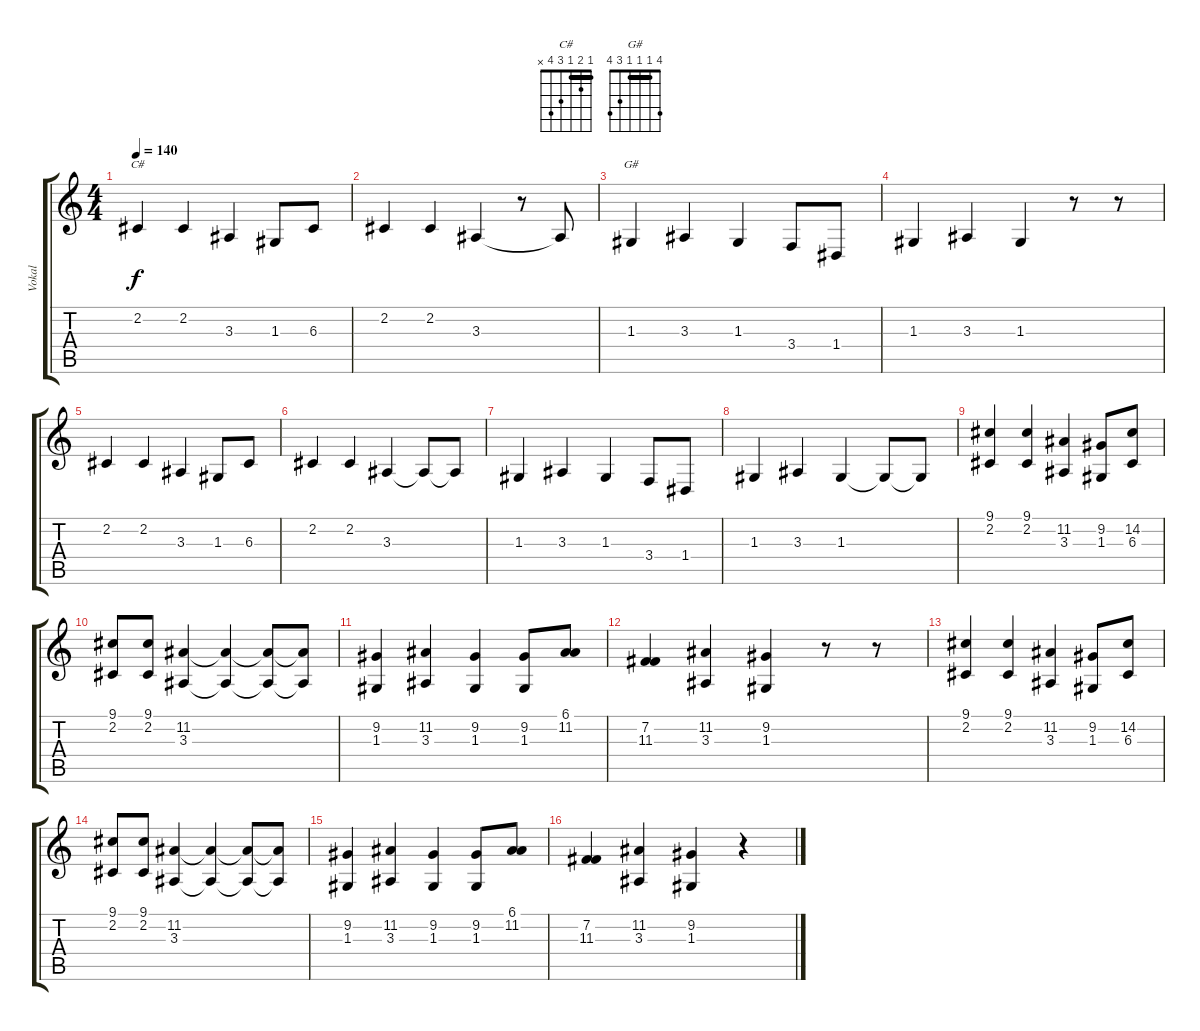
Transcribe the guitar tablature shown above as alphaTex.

\track ("Vokal" "Vokal") {instrument bassoon}
\staff {score tabs}
\tuning (E4 B3 G3 D3 A2 E2) {hide}
\chord ("C#" 1 2 1 3 4 x) {barre 1}
\chord ("G#" 4 1 1 1 3 4) {barre 1}
\ts (4 4)
\tempo 140
\clef g2
\ks c
2.2.4{ch "C#" dy f} 2.2.4 3.3.4 1.3.8 6.3.8 |
2.2.4 2.2.4 3.3.4 r.8 3.3{t}.8 |
1.3.4{ch "G#"} 3.3.4 1.3.4 3.4.8 1.4.8 |
1.3.4 3.3.4 1.3.4 r.8 r.8 |
2.2.4 2.2.4 3.3.4 1.3.8 6.3.8 |
2.2.4 2.2.4 3.3.4 3.3{t}.8 3.3{t}.8 |
1.3.4 3.3.4 1.3.4 3.4.8 1.4.8 |
1.3.4 3.3.4 1.3.4 1.3{t}.8 1.3{t}.8 |
(9.1 2.2).4 (9.1 2.2).4 (11.2 3.3).4 (9.2 1.3).8 (14.2 6.3).8 |
(9.1 2.2).8 (9.1 2.2).8 (11.2 3.3).4 (11.2{t} 3.3{t}).4 (11.2{t} 3.3{t}).8 (11.2{t} 3.3{t}).8 |
(9.2 1.3).4 (11.2 3.3).4 (9.2 1.3).4 (9.2 1.3).8 (6.1 11.2).8 |
(7.2 11.3).4 (11.2 3.3).4 (9.2 1.3).4 r.8 r.8 |
(9.1 2.2).4 (9.1 2.2).4 (11.2 3.3).4 (9.2 1.3).8 (14.2 6.3).8 |
(9.1 2.2).8 (9.1 2.2).8 (11.2 3.3).4 (11.2{t} 3.3{t}).4 (11.2{t} 3.3{t}).8 (11.2{t} 3.3{t}).8 |
(9.2 1.3).4 (11.2 3.3).4 (9.2 1.3).4 (9.2 1.3).8 (6.1 11.2).8 |
(7.2 11.3).4 (11.2 3.3).4 (9.2 1.3).4 r.4
